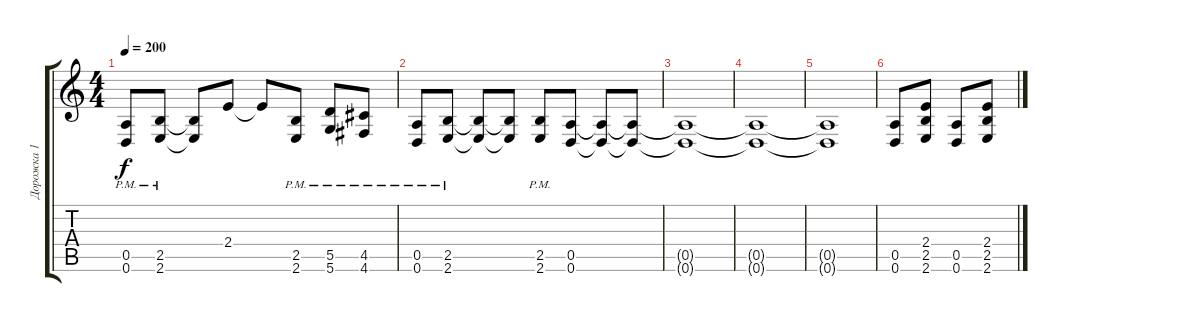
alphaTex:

\track ("Дорожка 1" "Дорожка 1") {instrument overdrivenguitar}
\staff {score tabs}
\tuning (E4 B3 G3 D3 A2 D2) {hide}
\ts (4 4)
\tempo 200
\clef g2
\ks c
(0.5{pm} 0.6{pm}).8{dy f} (2.5{pm} 2.6{pm}).8 (2.5{t} 2.6{t}).8 2.4.8 2.4{t}.8 (2.5{pm} 2.6{pm}).8 (5.5{pm} 5.6{pm}).8 (4.5{pm} 4.6{pm}).8 |
(0.5{pm} 0.6{pm}).8 (2.5{pm} 2.6{pm}).8 (2.5{t} 2.6{t}).8 (2.5{t} 2.6{t}).8 (2.5{pm} 2.6{pm}).8 (0.5 0.6).8 (0.5{t} 0.6{t}).8 (0.5{t} 0.6{t}).8 |
(0.5{t} 0.6{t}).1 |
(0.5{t} 0.6{t}).1 |
(0.5{t} 0.6{t}).1 |
(0.5 0.6).8 (2.4 2.5 2.6).8 (0.5 0.6).8 (2.4 2.5 2.6).8
